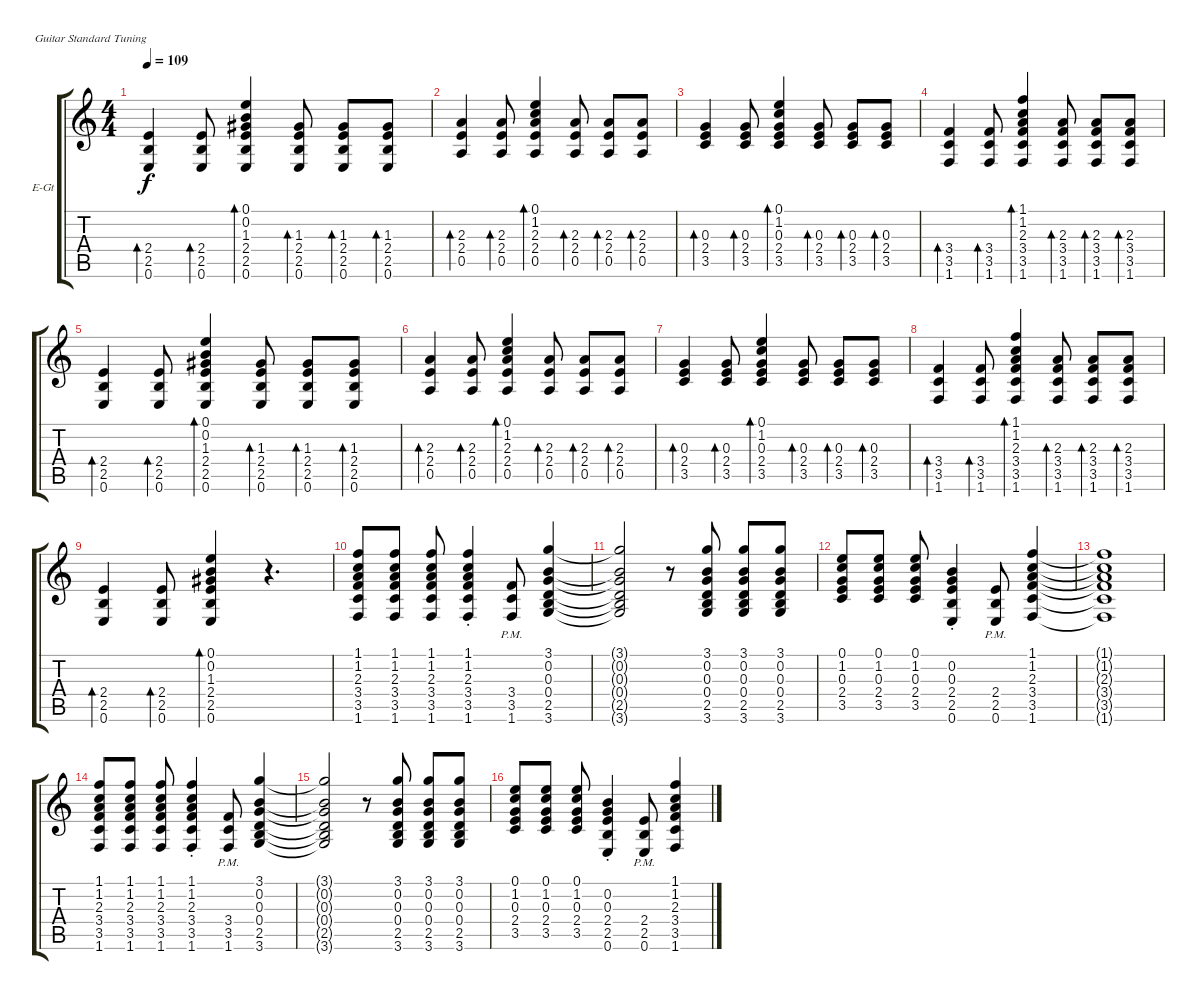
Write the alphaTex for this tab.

\bracketExtendMode groupsimilarinstruments
\firstSystemTrackNameOrientation horizontal
\otherSystemsTrackNameOrientation horizontal
\track ("Guitar01" "E-Gt") {instrument electricguitarclean}
\staff {score tabs}
\tuning (E4 B3 G3 D3 A2 E2)
\ts (4 4)
\tempo 109
\clef g2
\ks c
(2.4 2.5 0.6).4{bd 60 dy f} (2.4 2.5 0.6).8{bd 60} (0.1 0.2 1.3 2.4 2.5 0.6).4{bd 60} (1.3 2.4 2.5 0.6).8{bd 60} (1.3 2.4 2.5 0.6).8{bd 60} (1.3 2.4 2.5 0.6).8{bd 60} |
(2.3 2.4 0.5).4{bd 60} (2.3 2.4 0.5).8{bd 60} (0.1 1.2 2.3 2.4 0.5).4{bd 60} (2.3 2.4 0.5).8{bd 60} (2.3 2.4 0.5).8{bd 60} (2.3 2.4 0.5).8{bd 60} |
(0.3 2.4 3.5).4{bd 60} (0.3 2.4 3.5).8{bd 60} (0.1 1.2 0.3 2.4 3.5).4{bd 60} (0.3 2.4 3.5).8{bd 60} (0.3 2.4 3.5).8{bd 60} (0.3 2.4 3.5).8{bd 60} |
(3.4 3.5 1.6).4{bd 60} (3.4 3.5 1.6).8{bd 60} (1.1 1.2 2.3 3.4 3.5 1.6).4{bd 60} (2.3 3.4 3.5 1.6).8{bd 60} (2.3 3.4 3.5 1.6).8{bd 60} (2.3 3.4 3.5 1.6).8{bd 60} |
(2.4 2.5 0.6).4{bd 60} (2.4 2.5 0.6).8{bd 60} (0.1 0.2 1.3 2.4 2.5 0.6).4{bd 60} (1.3 2.4 2.5 0.6).8{bd 60} (1.3 2.4 2.5 0.6).8{bd 60} (1.3 2.4 2.5 0.6).8{bd 60} |
(2.3 2.4 0.5).4{bd 60} (2.3 2.4 0.5).8{bd 60} (0.1 1.2 2.3 2.4 0.5).4{bd 60} (2.3 2.4 0.5).8{bd 60} (2.3 2.4 0.5).8{bd 60} (2.3 2.4 0.5).8{bd 60} |
(0.3 2.4 3.5).4{bd 60} (0.3 2.4 3.5).8{bd 60} (0.1 1.2 0.3 2.4 3.5).4{bd 60} (0.3 2.4 3.5).8{bd 60} (0.3 2.4 3.5).8{bd 60} (0.3 2.4 3.5).8{bd 60} |
(3.4 3.5 1.6).4{bd 60} (3.4 3.5 1.6).8{bd 60} (1.1 1.2 2.3 3.4 3.5 1.6).4{bd 60} (2.3 3.4 3.5 1.6).8{bd 60} (2.3 3.4 3.5 1.6).8{bd 60} (2.3 3.4 3.5 1.6).8{bd 60} |
(2.4 2.5 0.6).4{bd 60} (2.4 2.5 0.6).8{bd 60} (0.1 0.2 1.3 2.4 2.5 0.6).4{bd 60} r.4{d} |
(1.1 1.2 2.3 3.4 3.5 1.6).8 (1.1 1.2 2.3 3.4 3.5 1.6).8 (1.1 1.2 2.3 3.4 3.5 1.6).8 (1.1{st} 1.2{st} 2.3{st} 3.4{st} 3.5{st} 1.6{st}).4 (3.4{pm} 3.5{pm} 1.6{pm}).8 (3.1 0.2 0.3 0.4 2.5 3.6).4 |
(3.1{t} 0.2{t} 0.3{t} 0.4{t} 2.5{t} 3.6{t}).2 r.8 (3.1 0.2 0.3 0.4 2.5 3.6).8 (3.1 0.2 0.3 0.4 2.5 3.6).8 (3.1 0.2 0.3 0.4 2.5 3.6).8 |
(0.1 1.2 0.3 2.4 3.5).8 (0.1 1.2 0.3 2.4 3.5).8 (0.1 1.2 0.3 2.4 3.5).8 (0.2{st} 0.3{st} 2.4{st} 2.5{st} 0.6{st}).4 (2.4{pm} 2.5{pm} 0.6{pm}).8 (1.1 1.2 2.3 3.4 3.5 1.6).4 |
(1.1{t} 1.2{t} 2.3{t} 3.4{t} 3.5{t} 1.6{t}).1 |
(1.1 1.2 2.3 3.4 3.5 1.6).8 (1.1 1.2 2.3 3.4 3.5 1.6).8 (1.1 1.2 2.3 3.4 3.5 1.6).8 (1.1{st} 1.2{st} 2.3{st} 3.4{st} 3.5{st} 1.6).4 (3.4{pm} 3.5{pm} 1.6{pm}).8 (3.1 0.2 0.3 0.4 2.5 3.6).4 |
(3.1{t} 0.2{t} 0.3{t} 0.4{t} 2.5{t} 3.6{t}).2 r.8 (3.1 0.2 0.3 0.4 2.5 3.6).8 (3.1 0.2 0.3 0.4 2.5 3.6).8 (3.1 0.2 0.3 0.4 2.5 3.6).8 |
(0.1 1.2 0.3 2.4 3.5).8 (0.1 1.2 0.3 2.4 3.5).8 (0.1 1.2 0.3 2.4 3.5).8 (0.2{st} 0.3{st} 2.4{st} 2.5{st} 0.6{st}).4 (2.4{pm} 2.5{pm} 0.6{pm}).8 (1.1 1.2 2.3 3.4 3.5 1.6).4
